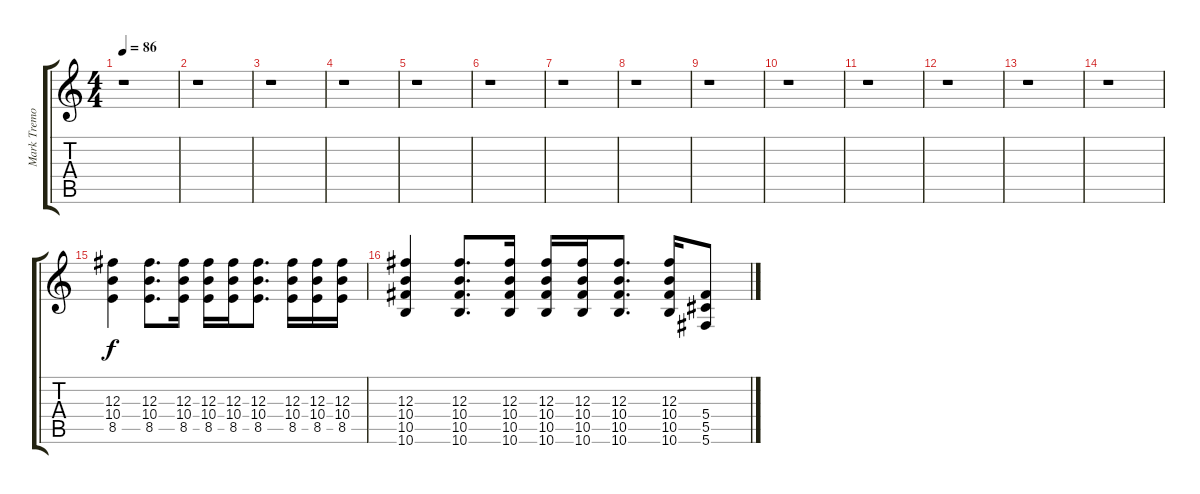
\track ("Mark Tremonti - Dirty" "Mark Tremo") {instrument overdrivenguitar}
\staff {score tabs}
\tuning (Eb4 Bb3 Gb3 Db3 Ab2 Db2) {hide}
\ts (4 4)
\tempo 86
\clef g2
\ks c
r.1{dy f} |
r.1 |
r.1 |
r.1 |
r.1 |
r.1 |
r.1 |
r.1 |
r.1 |
r.1 |
r.1 |
r.1 |
r.1 |
r.1 |
(12.3 10.4 8.5).4 (12.3 10.4 8.5).8{d} (12.3 10.4 8.5).16 (12.3 10.4 8.5).16 (12.3 10.4 8.5).16 (12.3 10.4 8.5).8{d} (12.3 10.4 8.5).16 (12.3 10.4 8.5).16 (12.3 10.4 8.5).16 |
(12.3 10.4 10.5 10.6).4 (12.3 10.4 10.5 10.6).8{d} (12.3 10.4 10.5 10.6).16 (12.3 10.4 10.5 10.6).16 (12.3 10.4 10.5 10.6).16 (12.3 10.4 10.5 10.6).8{d} (12.3 10.4 10.5 10.6).16 (5.4 5.5 5.6).8
